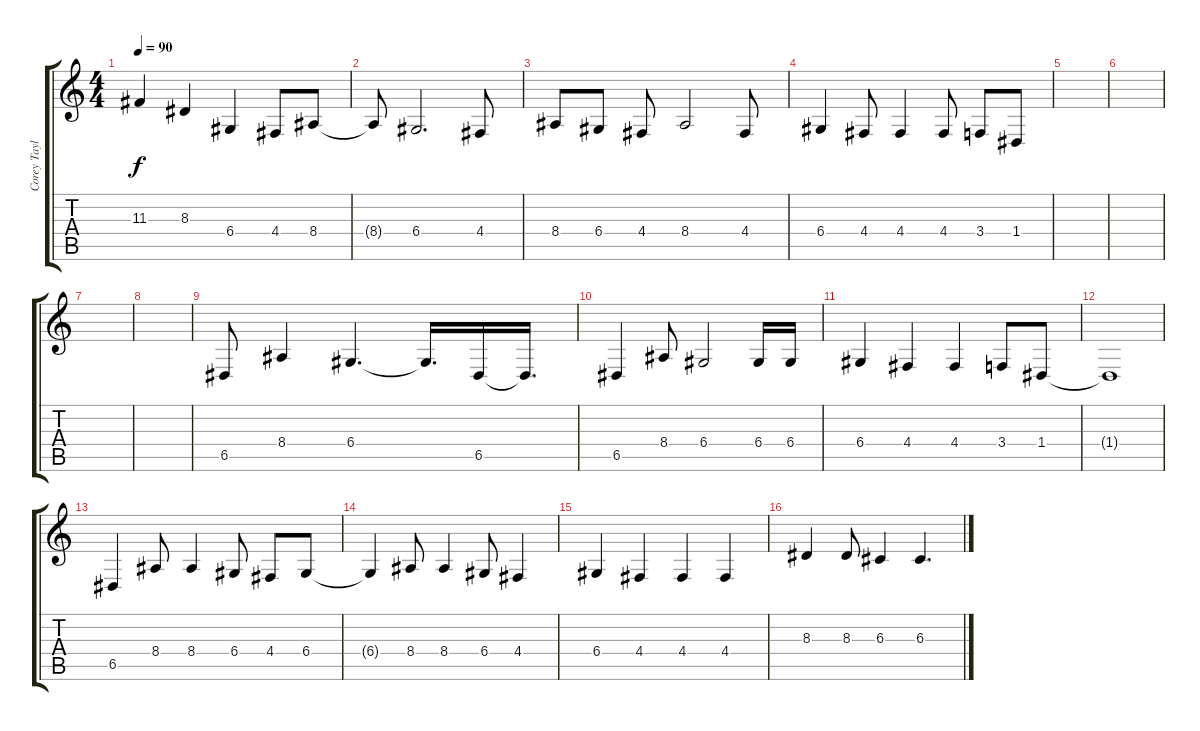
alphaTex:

\track ("Corey Taylor" "Corey Tayl") {instrument lead6voice}
\staff {score tabs}
\tuning (E4 B3 G3 D3 A2 E2) {hide}
\ts (4 4)
\tempo 90
\clef g2
\ks c
11.3.4{dy f} 8.3.4 6.4.4 4.4.8 8.4.8 |
8.4{t}.8 6.4.2{d} 4.4.8 |
8.4.8 6.4.8 4.4.8 8.4.2 4.4.8 |
6.4.4 4.4.8 4.4.4 4.4.8 3.4.8 1.4.8 |
|
|
|
|
6.5.8 8.4.4 6.4.4{d} 6.4{t}.16{d} 6.5.16 6.5{t}.16{d} |
6.5.4 8.4.8 6.4.2 6.4.16 6.4.16 |
6.4.4 4.4.4 4.4.4 3.4.8 1.4.8 |
1.4{t}.1 |
6.5.4 8.4.8 8.4.4 6.4.8 4.4.8 6.4.8 |
6.4{t}.4 8.4.8 8.4.4 6.4.8 4.4.4 |
6.4.4 4.4.4 4.4.4 4.4.4 |
8.3.4 8.3.8 6.3.4 6.3.4{d}
